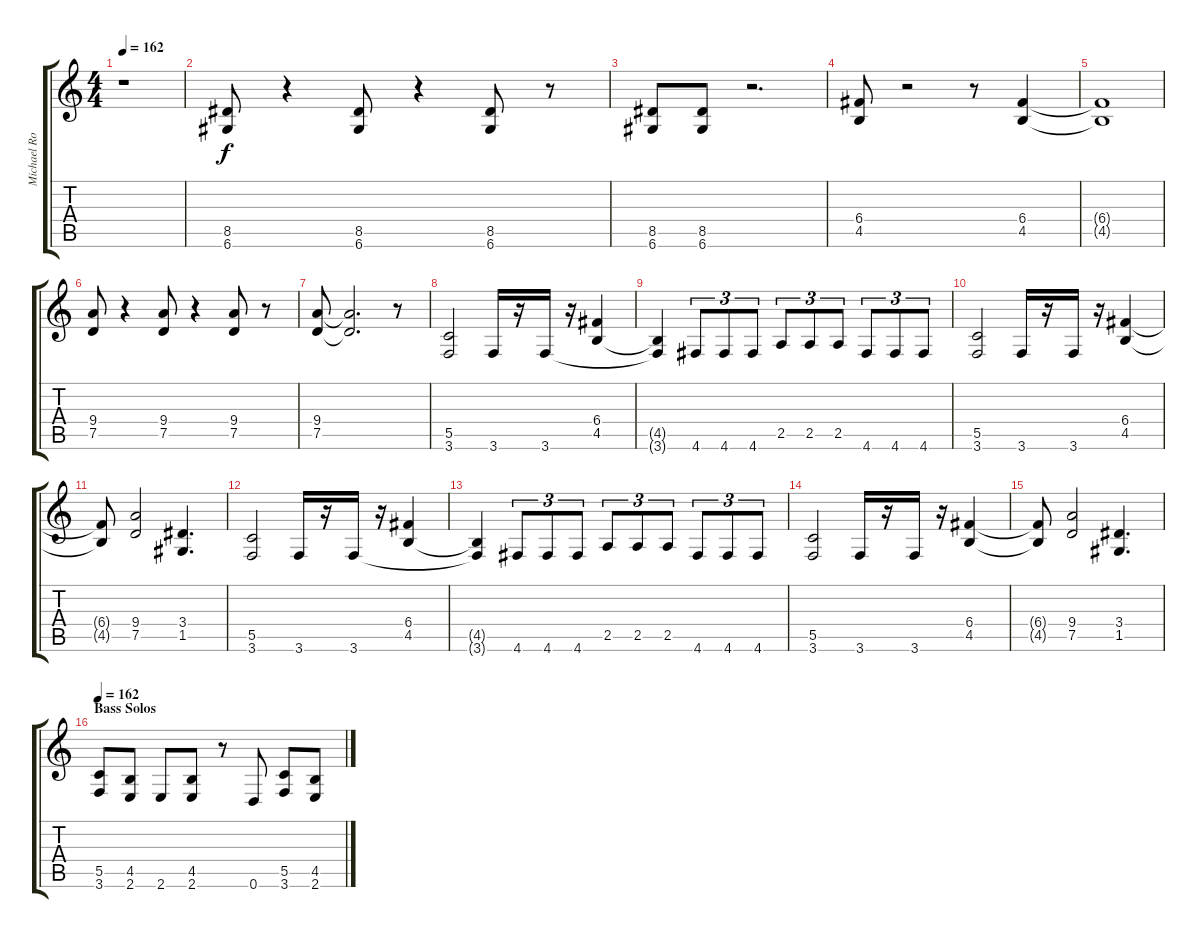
\track ("Michael Romeo Lead" "Michael Ro") {instrument distortionguitar}
\staff {score tabs}
\tuning (D4 A3 F3 C3 G2 D2) {hide}
\ts (4 4)
\tempo 162
\clef g2
\ks c
r.1{dy f} |
(8.5 6.6).8 r.4 (8.5 6.6).8 r.4 (8.5 6.6).8 r.8 |
(8.5 6.6).8 (8.5 6.6).8 r.2{d} |
(6.4 4.5).8 r.2 r.8 (6.4 4.5).4 |
(6.4{t} 4.5{t}).1 |
(9.4 7.5).8 r.4 (9.4 7.5).8 r.4 (9.4 7.5).8 r.8 |
(9.4 7.5).8 (9.4{t} 7.5{t}).2{d} r.8 |
(5.5 3.6).2 3.6.16 r.16 3.6.16 r.16 (6.4 4.5).4 |
(4.5{t} 3.6{t}).4 4.6.8{tu (3 2)} 4.6.8{tu (3 2)} 4.6.8{tu (3 2)} 2.5.8{tu (3 2)} 2.5.8{tu (3 2)} 2.5.8{tu (3 2)} 4.6.8{tu (3 2)} 4.6.8{tu (3 2)} 4.6.8{tu (3 2)} |
(5.5 3.6).2 3.6.16 r.16 3.6.16 r.16 (6.4 4.5).4 |
(6.4{t} 4.5{t}).8 (9.4 7.5).2 (3.4 1.5).4{d} |
(5.5 3.6).2 3.6.16 r.16 3.6.16 r.16 (6.4 4.5).4 |
(4.5{t} 3.6{t}).4 4.6.8{tu (3 2)} 4.6.8{tu (3 2)} 4.6.8{tu (3 2)} 2.5.8{tu (3 2)} 2.5.8{tu (3 2)} 2.5.8{tu (3 2)} 4.6.8{tu (3 2)} 4.6.8{tu (3 2)} 4.6.8{tu (3 2)} |
(5.5 3.6).2 3.6.16 r.16 3.6.16 r.16 (6.4 4.5).4 |
(6.4{t} 4.5{t}).8 (9.4 7.5).2 (3.4 1.5).4{d} |
\section ("" "Bass Solos")
\tempo 162
(5.5 3.6).8 (4.5 2.6).8 2.6.8 (4.5 2.6).8 r.8 0.6.8 (5.5 3.6).8 (4.5 2.6).8
